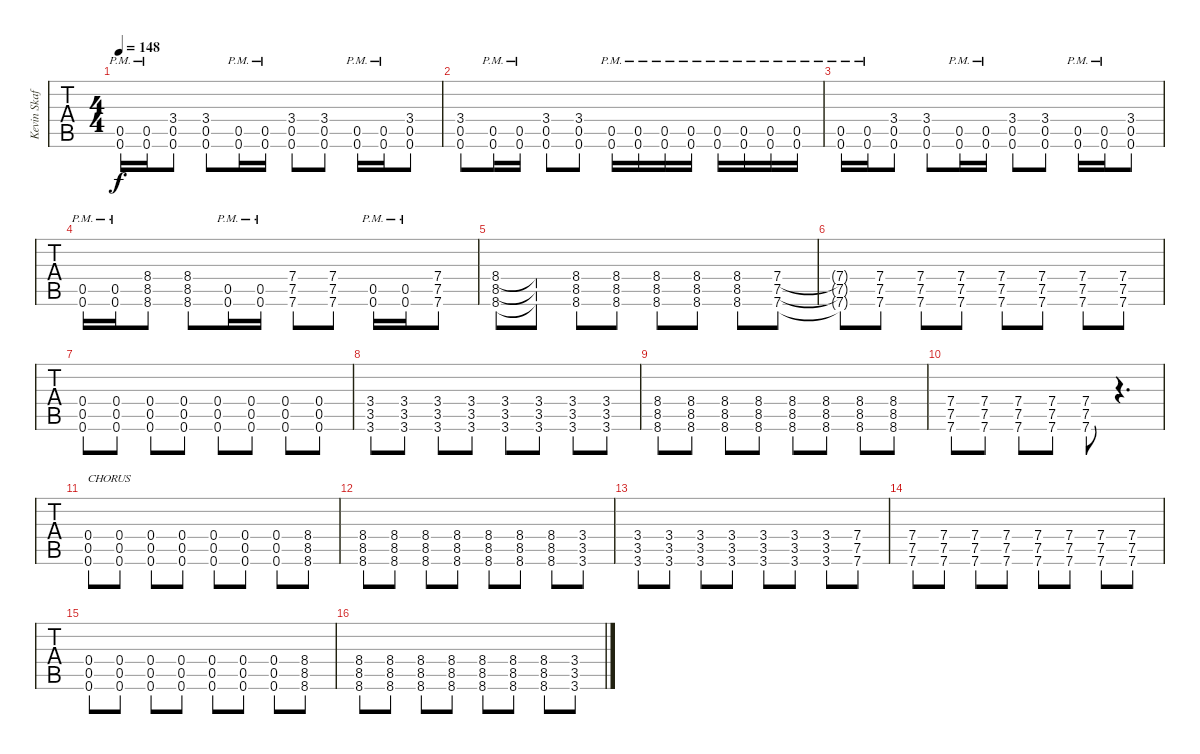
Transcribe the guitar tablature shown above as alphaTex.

\track ("Kevin Skaff" "Kevin Skaf") {instrument distortionguitar}
\staff {tabs}
\tuning (Db4 Ab3 E3 B2 Gb2 B1) {hide}
\ts (4 4)
\tempo 148
\clef g2
\ks c
(0.5{pm} 0.6{pm}).16{dy f} (0.5{pm} 0.6{pm}).16 (3.4 0.5 0.6).8 (3.4 0.5 0.6).8 (0.5{pm} 0.6{pm}).16 (0.5{pm} 0.6{pm}).16 (3.4 0.5 0.6).8 (3.4 0.5 0.6).8 (0.5{pm} 0.6{pm}).16 (0.5{pm} 0.6{pm}).16 (3.4 0.5 0.6).8 |
(3.4 0.5 0.6).8 (0.5{pm} 0.6{pm}).16 (0.5{pm} 0.6{pm}).16 (3.4 0.5 0.6).8 (3.4 0.5 0.6).8 (0.5{pm} 0.6{pm}).16 (0.5{pm} 0.6{pm}).16 (0.5{pm} 0.6{pm}).16 (0.5{pm} 0.6{pm}).16 (0.5{pm} 0.6{pm}).16 (0.5{pm} 0.6{pm}).16 (0.5{pm} 0.6{pm}).16 (0.5{pm} 0.6{pm}).16 |
(0.5{pm} 0.6{pm}).16 (0.5{pm} 0.6{pm}).16 (3.4 0.5 0.6).8 (3.4 0.5 0.6).8 (0.5{pm} 0.6{pm}).16 (0.5{pm} 0.6{pm}).16 (3.4 0.5 0.6).8 (3.4 0.5 0.6).8 (0.5{pm} 0.6{pm}).16 (0.5{pm} 0.6{pm}).16 (3.4 0.5 0.6).8 |
(0.5{pm} 0.6{pm}).16 (0.5{pm} 0.6{pm}).16 (8.4 8.5 8.6).8 (8.4 8.5 8.6).8 (0.5{pm} 0.6{pm}).16 (0.5{pm} 0.6{pm}).16 (7.4 7.5 7.6).8 (7.4 7.5 7.6).8 (0.5{pm} 0.6{pm}).16 (0.5{pm} 0.6{pm}).16 (7.4 7.5 7.6).8 |
(8.4 8.5 8.6).8 (8.4{t} 8.5{t} 8.6{t}).8 (8.4 8.5 8.6).8 (8.4 8.5 8.6).8 (8.4 8.5 8.6).8 (8.4 8.5 8.6).8 (8.4 8.5 8.6).8 (7.4 7.5 7.6).8 |
(7.4{t} 7.5{t} 7.6{t}).8 (7.4 7.5 7.6).8 (7.4 7.5 7.6).8 (7.4 7.5 7.6).8 (7.4 7.5 7.6).8 (7.4 7.5 7.6).8 (7.4 7.5 7.6).8 (7.4 7.5 7.6).8 |
(0.4 0.5 0.6).8 (0.4 0.5 0.6).8 (0.4 0.5 0.6).8 (0.4 0.5 0.6).8 (0.4 0.5 0.6).8 (0.4 0.5 0.6).8 (0.4 0.5 0.6).8 (0.4 0.5 0.6).8 |
(3.4 3.5 3.6).8 (3.4 3.5 3.6).8 (3.4 3.5 3.6).8 (3.4 3.5 3.6).8 (3.4 3.5 3.6).8 (3.4 3.5 3.6).8 (3.4 3.5 3.6).8 (3.4 3.5 3.6).8 |
(8.4 8.5 8.6).8 (8.4 8.5 8.6).8 (8.4 8.5 8.6).8 (8.4 8.5 8.6).8 (8.4 8.5 8.6).8 (8.4 8.5 8.6).8 (8.4 8.5 8.6).8 (8.4 8.5 8.6).8 |
(7.4 7.5 7.6).8 (7.4 7.5 7.6).8 (7.4 7.5 7.6).8 (7.4 7.5 7.6).8 (7.4 7.5 7.6).8 r.4{d} |
(0.4 0.5 0.6).8{txt "CHORUS"} (0.4 0.5 0.6).8 (0.4 0.5 0.6).8 (0.4 0.5 0.6).8 (0.4 0.5 0.6).8 (0.4 0.5 0.6).8 (0.4 0.5 0.6).8 (8.4 8.5 8.6).8 |
(8.4 8.5 8.6).8 (8.4 8.5 8.6).8 (8.4 8.5 8.6).8 (8.4 8.5 8.6).8 (8.4 8.5 8.6).8 (8.4 8.5 8.6).8 (8.4 8.5 8.6).8 (3.4 3.5 3.6).8 |
(3.4 3.5 3.6).8 (3.4 3.5 3.6).8 (3.4 3.5 3.6).8 (3.4 3.5 3.6).8 (3.4 3.5 3.6).8 (3.4 3.5 3.6).8 (3.4 3.5 3.6).8 (7.4 7.5 7.6).8 |
(7.4 7.5 7.6).8 (7.4 7.5 7.6).8 (7.4 7.5 7.6).8 (7.4 7.5 7.6).8 (7.4 7.5 7.6).8 (7.4 7.5 7.6).8 (7.4 7.5 7.6).8 (7.4 7.5 7.6).8 |
(0.4 0.5 0.6).8 (0.4 0.5 0.6).8 (0.4 0.5 0.6).8 (0.4 0.5 0.6).8 (0.4 0.5 0.6).8 (0.4 0.5 0.6).8 (0.4 0.5 0.6).8 (8.4 8.5 8.6).8 |
(8.4 8.5 8.6).8 (8.4 8.5 8.6).8 (8.4 8.5 8.6).8 (8.4 8.5 8.6).8 (8.4 8.5 8.6).8 (8.4 8.5 8.6).8 (8.4 8.5 8.6).8 (3.4 3.5 3.6).8
